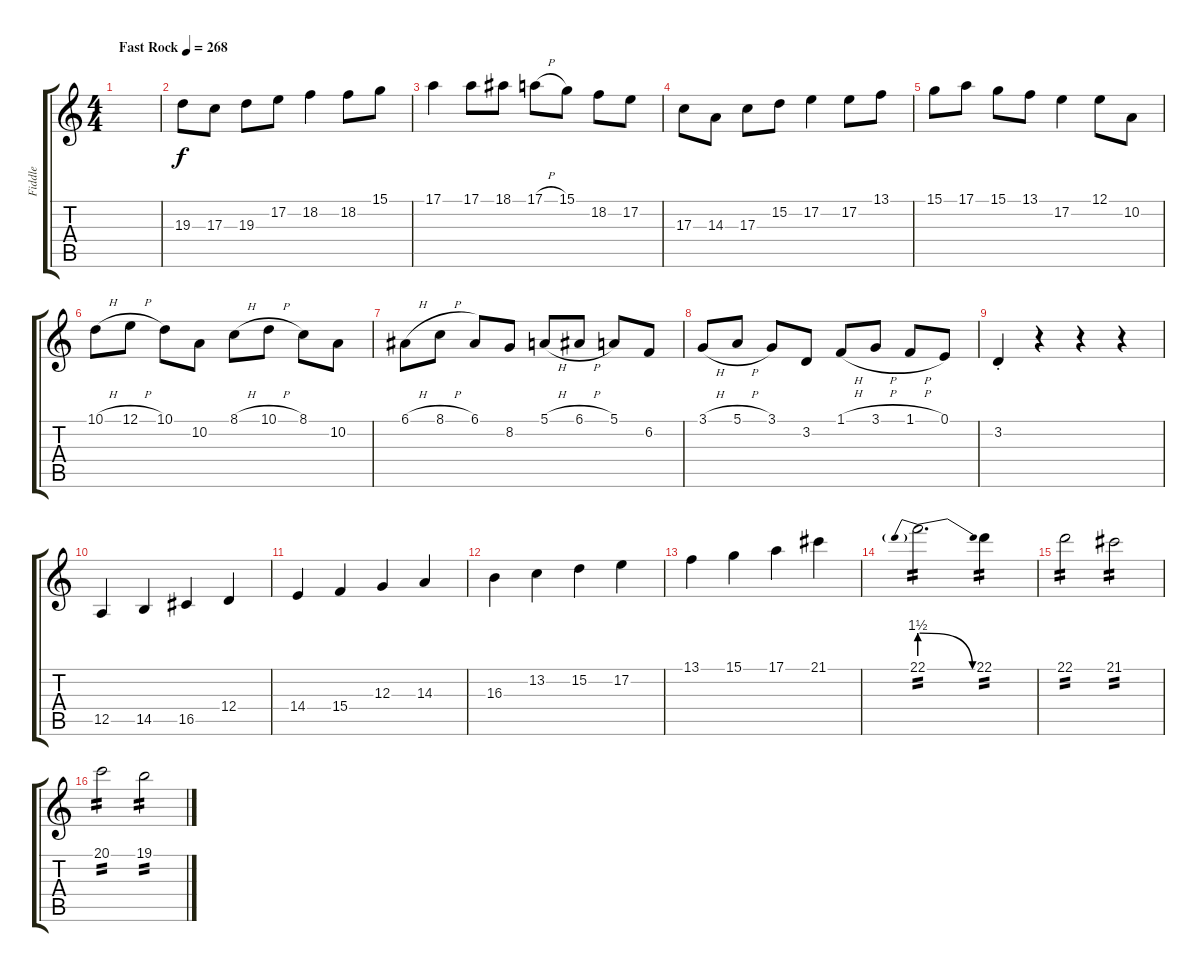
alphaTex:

\track ("Fiddle" "Fiddle") {instrument fiddle}
\staff {score tabs}
\tuning (E4 B3 G3 D3 A2 E2) {hide}
\ts (4 4)
\tempo (268 "Fast Rock")
\clef g2
\ks c
|
19.3.8 17.3.8 19.3.8 17.2.8 18.2.4 18.2.8 15.1.8 |
17.1.4 17.1.8 18.1.8 17.1{h}.8 15.1.8 18.2.8 17.2.8 |
17.3.8 14.3.8 17.3.8 15.2.8 17.2.4 17.2.8 13.1.8 |
15.1.8 17.1.8 15.1.8 13.1.8 17.2.4 12.1.8 10.2.8 |
10.1{h}.8 12.1{h}.8 10.1.8 10.2.8 8.1{h}.8 10.1{h}.8 8.1.8 10.2.8 |
6.1{h}.8 8.1{h}.8 6.1.8 8.2.8 5.1{h}.8 6.1{h}.8 5.1.8 6.2.8 |
3.1{h}.8 5.1{h}.8 3.1.8 3.2.8 1.1{h}.8 3.1{h}.8 1.1{h}.8 0.1.8 |
3.2{st}.4 r.4 r.4 r.4 |
12.5.4 14.5.4 16.5.4 12.4.4 |
14.4.4 15.4.4 12.3.4 14.3.4 |
16.3.4 13.2.4 15.2.4 17.2.4 |
13.1.4 15.1.4 17.1.4 21.1.4 |
22.1{be (prebendrelease 0 6 60 0)}.2{d tp 2} 22.1.4{tp 2} |
22.1.2{tp 2} 21.1.2{tp 2} |
20.1.2{tp 2} 19.1.2{tp 2}
